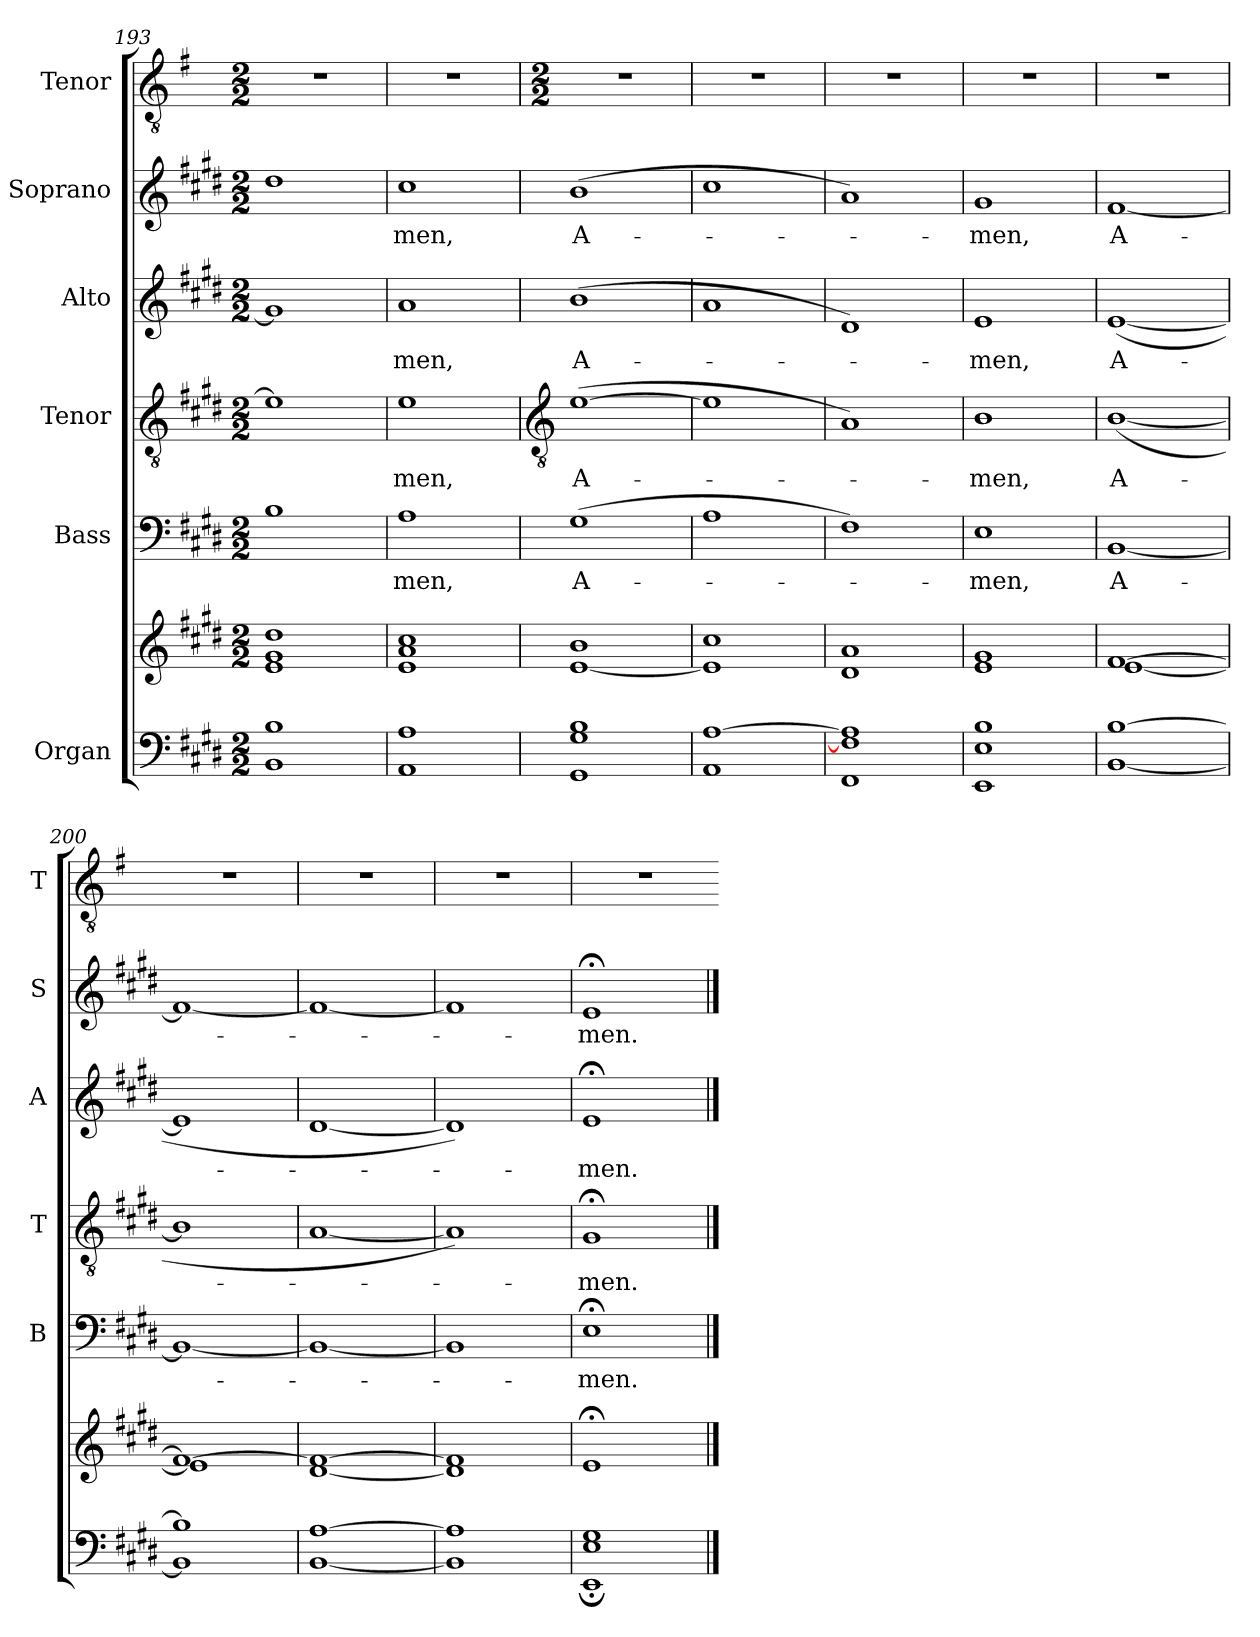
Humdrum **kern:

**kern	**kern	**kern	**text	**kern	**text	**kern	**text	**kern	**text	**kern
*part6	*part6	*part5	*part5	*part4	*part4	*part3	*part3	*part2	*part2	*part1
*staff7	*staff6	*staff5	*staff5	*staff4	*staff4	*staff3	*staff3	*staff2	*staff2	*staff1
*I"Organ	*	*I"Bass	*	*I"Tenor	*	*I"Alto	*	*I"Soprano	*	*I"Tenor
*	*	*I'B	*	*I'T	*	*I'A	*	*I'S	*	*I'T
*clefF4	*clefG2	*clefF4	*	*clefGv2	*	*clefG2	*	*clefG2	*	*clefGv2
*k[f#c#g#d#]	*k[f#c#g#d#]	*k[f#c#g#d#]	*	*k[f#c#g#d#]	*	*k[f#c#g#d#]	*	*k[f#c#g#d#]	*	*k[f#]
*E:	*E:	*E:	*	*E:	*	*E:	*	*E:	*	*G:
*M2/2	*M2/2	*M2/2	*	*M2/2	*	*M2/2	*	*M2/2	*	*M2/2
=193	=193	=193	=193	=193	=193	=193	=193	=193	=193	=193
*^	*^	*	*	*	*	*	*	*	*	*
1ryy	1BB\ 1B\	1ryy	1e\ 1g#\ 1dd#\	1B	.	1e]	.	1g#]	.	1dd#	.	1r
=194	=194	=194	=194	=194	=194	=194	=194	=194	=194	=194	=194	=194
!	!	!	!	!	!LO:LY:b	!	!LO:LY:b	!	!LO:LY:b	!	!LO:LY:b	!
1ryy	1AA\ 1A\	1ryy	1e\ 1a\ 1cc#\	1A	men,	1e	men,	1a	men,	1cc#	men,	1r
!!LO:LB:g=z
=195	=195	=195	=195	=195	=195	=195	=195	=195	=195	=195	=195	=195
*	*	*	*	*	*	*clefGv2	*	*	*	*	*	*
*	*	*	*	*	*	*	*	*	*	*	*	*M2/2
!	!	!	!	!	!LO:LY:b	!	!LO:LY:b	!	!LO:LY:b	!	!LO:LY:b	!
1GG#/ 1G#/ 1B/	1ryy	1b/	[1e\	(>1G#	A-	(>[1e	A-	(<1b	A-	(>1b	A-	1r
=196	=196	=196	=196	=196	=196	=196	=196	=196	=196	=196	=196	=196
[1A/	1AA\	1cc#/	1e\]	1A	.	1e]	.	1a	.	1cc#	.	1r
=197	=197	=197	=197	=197	=197	=197	=197	=197	=197	=197	=197	=197
1F#/] 1A/]	1FF#\	1a/	1d#\	1F#)	.	1A)	.	1d#)	.	1a)	.	1r
=198	=198	=198	=198	=198	=198	=198	=198	=198	=198	=198	=198	=198
!	!	!	!	!	!LO:LY:b	!	!LO:LY:b	!	!LO:LY:b	!	!LO:LY:b	!
1E/ 1B/	1EE\	1g#/	1e\	1E	men,	1B	men,	1e	men,	1g#	men,	1r
=199	=199	=199	=199	=199	=199	=199	=199	=199	=199	=199	=199	=199
!	!	!	!	!	!LO:LY:b	!	!LO:LY:b	!	!LO:LY:b	!	!LO:LY:b	!
[1B/	[1BB\	[1f#/	[1e\	[1BB	A-	(<[1B/	A-	(<[1e	A-	[1f#	A-	1r
=200	=200	=200	=200	=200	=200	=200	=200	=200	=200	=200	=200	=200
1B/]	1BB\]	1f#/_	1e\]	1BB_	.	1B/]	.	1e]	.	1f#_	.	1r
=201	=201	=201	=201	=201	=201	=201	=201	=201	=201	=201	=201	=201
[1A/	[1BB\	1f#/_	[1d#\	1BB_	.	[1A	.	[1d#	.	1f#_	.	1r
=202	=202	=202	=202	=202	=202	=202	=202	=202	=202	=202	=202	=202
1A/]	1BB\]	1f#/]	1d#\]	1BB]	.	1A])	.	1d#])	.	1f#]	.	1r
=203	=203	=203	=203	=203	=203	=203	=203	=203	=203	=203	=203	=203
!	!	!	!	!	!LO:LY:b	!	!LO:LY:b	!	!LO:LY:b	!	!LO:LY:b	!
1E/ 1G#/	1EE;\	1e;</	1ryy	1E;<	men.	1G#;<	men.	1e;<	men.	1e;<	men.	1r
*v	*v	*	*	*	*	*	*	*	*	*	*	*
*	*v	*v	*	*	*	*	*	*	*	*	*
==	==	==	=	==	=	==	=	==	=	=
*-	*-	*-	*-	*-	*-	*-	*-	*-	*-	*-
